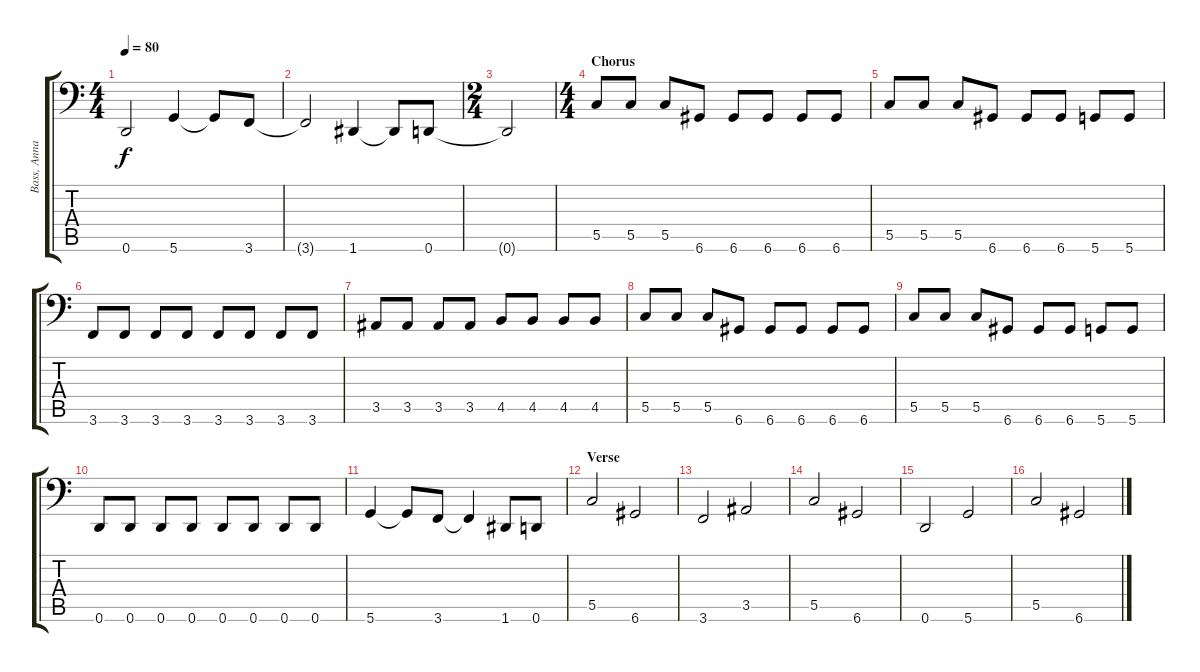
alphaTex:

\track ("Bass, Anna" "Bass, Anna") {instrument fretlessbass}
\staff {score tabs}
\tuning (D3 A2 F2 C2 G1 D1) {hide}
\ts (4 4)
\tempo 80
\clef f4
\ks c
0.6.2{dy f} 5.6.4 5.6{t}.8 3.6.8 |
3.6{t}.2 1.6.4 1.6{t}.8 0.6.8 |
\ts (2 4)
0.6{t}.2 |
\ts (4 4)
\section ("" "Chorus")
5.5.8 5.5.8 5.5.8 6.6.8 6.6.8 6.6.8 6.6.8 6.6.8 |
5.5.8 5.5.8 5.5.8 6.6.8 6.6.8 6.6.8 5.6.8 5.6.8 |
3.6.8 3.6.8 3.6.8 3.6.8 3.6.8 3.6.8 3.6.8 3.6.8 |
3.5.8 3.5.8 3.5.8 3.5.8 4.5.8 4.5.8 4.5.8 4.5.8 |
5.5.8 5.5.8 5.5.8 6.6.8 6.6.8 6.6.8 6.6.8 6.6.8 |
5.5.8 5.5.8 5.5.8 6.6.8 6.6.8 6.6.8 5.6.8 5.6.8 |
0.6.8 0.6.8 0.6.8 0.6.8 0.6.8 0.6.8 0.6.8 0.6.8 |
5.6.4 5.6{t}.8 3.6.8 3.6{t}.4 1.6.8 0.6.8 |
\section ("" "Verse")
5.5.2 6.6.2 |
3.6.2 3.5.2 |
5.5.2 6.6.2 |
0.6.2 5.6.2 |
5.5.2 6.6.2
